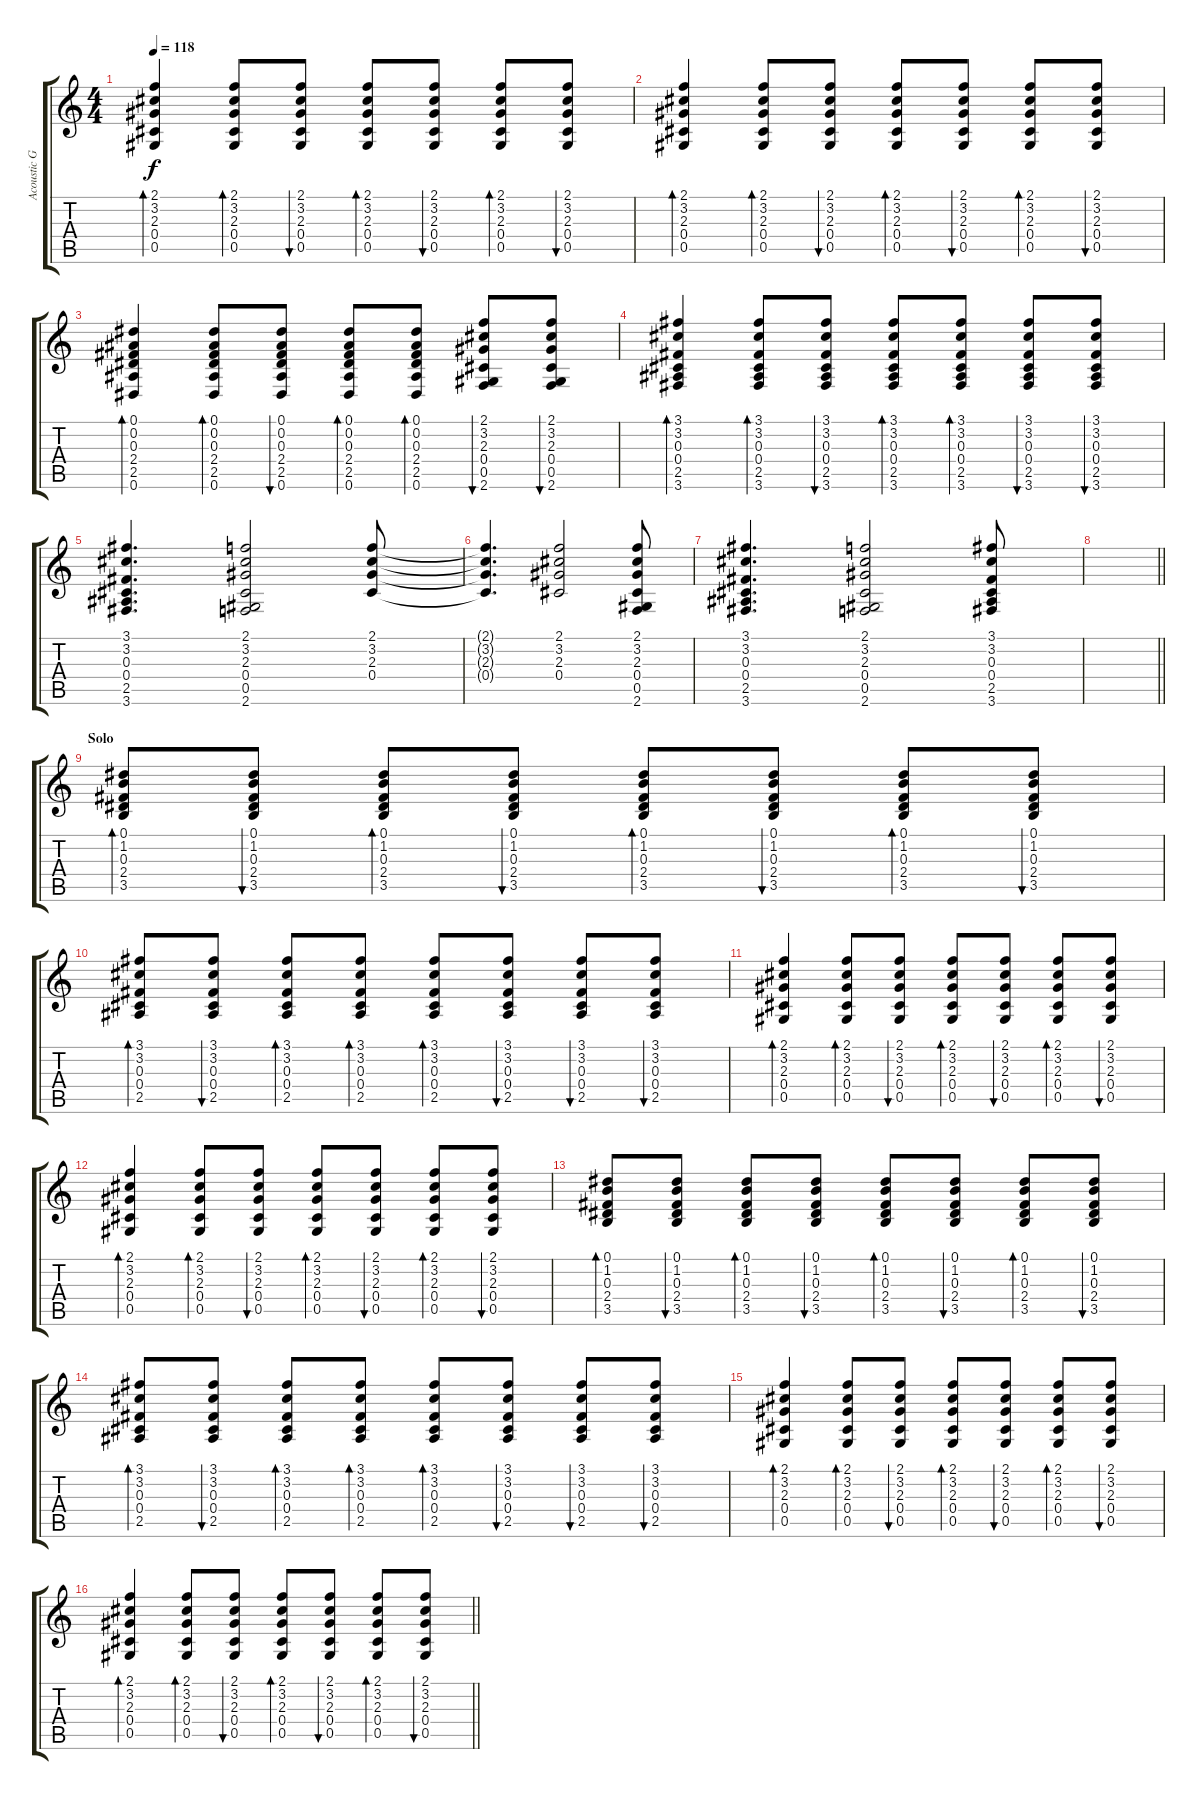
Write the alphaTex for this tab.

\track ("Acoustic Guitar" "Acoustic G") {instrument acousticguitarsteel}
\staff {score tabs}
\tuning (Eb4 Bb3 Gb3 Db3 Ab2 Eb2) {hide}
\ts (4 4)
\tempo 118
\clef g2
\ks c
(2.1 3.2 2.3 0.4 0.5).4{bd 30 dy f} (2.1 3.2 2.3 0.4 0.5).8{bd 30} (2.1 3.2 2.3 0.4 0.5).8{bu 30} (2.1 3.2 2.3 0.4 0.5).8{bd 30} (2.1 3.2 2.3 0.4 0.5).8{bu 30} (2.1 3.2 2.3 0.4 0.5).8{bd 30} (2.1 3.2 2.3 0.4 0.5).8{bu 30} |
(2.1 3.2 2.3 0.4 0.5).4{bd 30} (2.1 3.2 2.3 0.4 0.5).8{bd 30} (2.1 3.2 2.3 0.4 0.5).8{bu 30} (2.1 3.2 2.3 0.4 0.5).8{bd 30} (2.1 3.2 2.3 0.4 0.5).8{bu 30} (2.1 3.2 2.3 0.4 0.5).8{bd 30} (2.1 3.2 2.3 0.4 0.5).8{bu 30} |
(0.1 0.2 0.3 2.4 2.5 0.6).4{bd 60} (0.1 0.2 0.3 2.4 2.5 0.6).8{bd 30} (0.1 0.2 0.3 2.4 2.5 0.6).8{bu 30} (0.1 0.2 0.3 2.4 2.5 0.6).8{bd 30} (0.1 0.2 0.3 2.4 2.5 0.6).8{bd 30} (2.1 3.2 2.3 0.4 0.5 2.6).8{bu 30} (2.1 3.2 2.3 0.4 0.5 2.6).8{bu 30} |
(3.1 3.2 0.3 0.4 2.5 3.6).4{bd 60} (3.1 3.2 0.3 0.4 2.5 3.6).8{bd 30} (3.1 3.2 0.3 0.4 2.5 3.6).8{bu 30} (3.1 3.2 0.3 0.4 2.5 3.6).8{bd 30} (3.1 3.2 0.3 0.4 2.5 3.6).8{bd 30} (3.1 3.2 0.3 0.4 2.5 3.6).8{bu 30} (3.1 3.2 0.3 0.4 2.5 3.6).8{bu 30} |
(3.1 3.2 0.3 0.4 2.5 3.6).4{d} (2.1 3.2 2.3 0.4 0.5 2.6).2 (2.1 3.2 2.3 0.4).8 |
(2.1{t} 3.2{t} 2.3{t} 0.4{t}).4{d} (2.1 3.2 2.3 0.4).2 (2.1 3.2 2.3 0.4 0.5 2.6).8 |
(3.1 3.2 0.3 0.4 2.5 3.6).4{d} (2.1 3.2 2.3 0.4 0.5 2.6).2 (3.1 3.2 0.3 0.4 2.5 3.6).8 |
\barLineRight lightlight
|
\section ("" "Solo")
(0.1 1.2 0.3 2.4 3.5).8{bd 30} (0.1 1.2 0.3 2.4 3.5).8{bu 30} (0.1 1.2 0.3 2.4 3.5).8{bd 30} (0.1 1.2 0.3 2.4 3.5).8{bu 30} (0.1 1.2 0.3 2.4 3.5).8{bd 30} (0.1 1.2 0.3 2.4 3.5).8{bu 30} (0.1 1.2 0.3 2.4 3.5).8{bd 30} (0.1 1.2 0.3 2.4 3.5).8{bu 30} |
(3.1 3.2 0.3 0.4 2.5).8{bd 30} (3.1 3.2 0.3 0.4 2.5).8{bu 30} (3.1 3.2 0.3 0.4 2.5).8{bd 30} (3.1 3.2 0.3 0.4 2.5).8{bd 30} (3.1 3.2 0.3 0.4 2.5).8{bd 30} (3.1 3.2 0.3 0.4 2.5).8{bu 30} (3.1 3.2 0.3 0.4 2.5).8{bu 30} (3.1 3.2 0.3 0.4 2.5).8{bu 30} |
(2.1 3.2 2.3 0.4 0.5).4{bd 30} (2.1 3.2 2.3 0.4 0.5).8{bd 30} (2.1 3.2 2.3 0.4 0.5).8{bu 30} (2.1 3.2 2.3 0.4 0.5).8{bd 30} (2.1 3.2 2.3 0.4 0.5).8{bu 30} (2.1 3.2 2.3 0.4 0.5).8{bd 30} (2.1 3.2 2.3 0.4 0.5).8{bu 30} |
(2.1 3.2 2.3 0.4 0.5).4{bd 30} (2.1 3.2 2.3 0.4 0.5).8{bd 30} (2.1 3.2 2.3 0.4 0.5).8{bu 30} (2.1 3.2 2.3 0.4 0.5).8{bd 30} (2.1 3.2 2.3 0.4 0.5).8{bu 30} (2.1 3.2 2.3 0.4 0.5).8{bd 30} (2.1 3.2 2.3 0.4 0.5).8{bu 30} |
(0.1 1.2 0.3 2.4 3.5).8{bd 30} (0.1 1.2 0.3 2.4 3.5).8{bu 30} (0.1 1.2 0.3 2.4 3.5).8{bd 30} (0.1 1.2 0.3 2.4 3.5).8{bu 30} (0.1 1.2 0.3 2.4 3.5).8{bd 30} (0.1 1.2 0.3 2.4 3.5).8{bu 30} (0.1 1.2 0.3 2.4 3.5).8{bd 30} (0.1 1.2 0.3 2.4 3.5).8{bu 30} |
(3.1 3.2 0.3 0.4 2.5).8{bd 30} (3.1 3.2 0.3 0.4 2.5).8{bu 30} (3.1 3.2 0.3 0.4 2.5).8{bd 30} (3.1 3.2 0.3 0.4 2.5).8{bd 30} (3.1 3.2 0.3 0.4 2.5).8{bd 30} (3.1 3.2 0.3 0.4 2.5).8{bu 30} (3.1 3.2 0.3 0.4 2.5).8{bu 30} (3.1 3.2 0.3 0.4 2.5).8{bu 30} |
(2.1 3.2 2.3 0.4 0.5).4{bd 30} (2.1 3.2 2.3 0.4 0.5).8{bd 30} (2.1 3.2 2.3 0.4 0.5).8{bu 30} (2.1 3.2 2.3 0.4 0.5).8{bd 30} (2.1 3.2 2.3 0.4 0.5).8{bu 30} (2.1 3.2 2.3 0.4 0.5).8{bd 30} (2.1 3.2 2.3 0.4 0.5).8{bu 30} |
\barLineRight lightlight
(2.1 3.2 2.3 0.4 0.5).4{bd 30} (2.1 3.2 2.3 0.4 0.5).8{bd 30} (2.1 3.2 2.3 0.4 0.5).8{bu 30} (2.1 3.2 2.3 0.4 0.5).8{bd 30} (2.1 3.2 2.3 0.4 0.5).8{bu 30} (2.1 3.2 2.3 0.4 0.5).8{bd 30} (2.1 3.2 2.3 0.4 0.5).8{bu 30}
